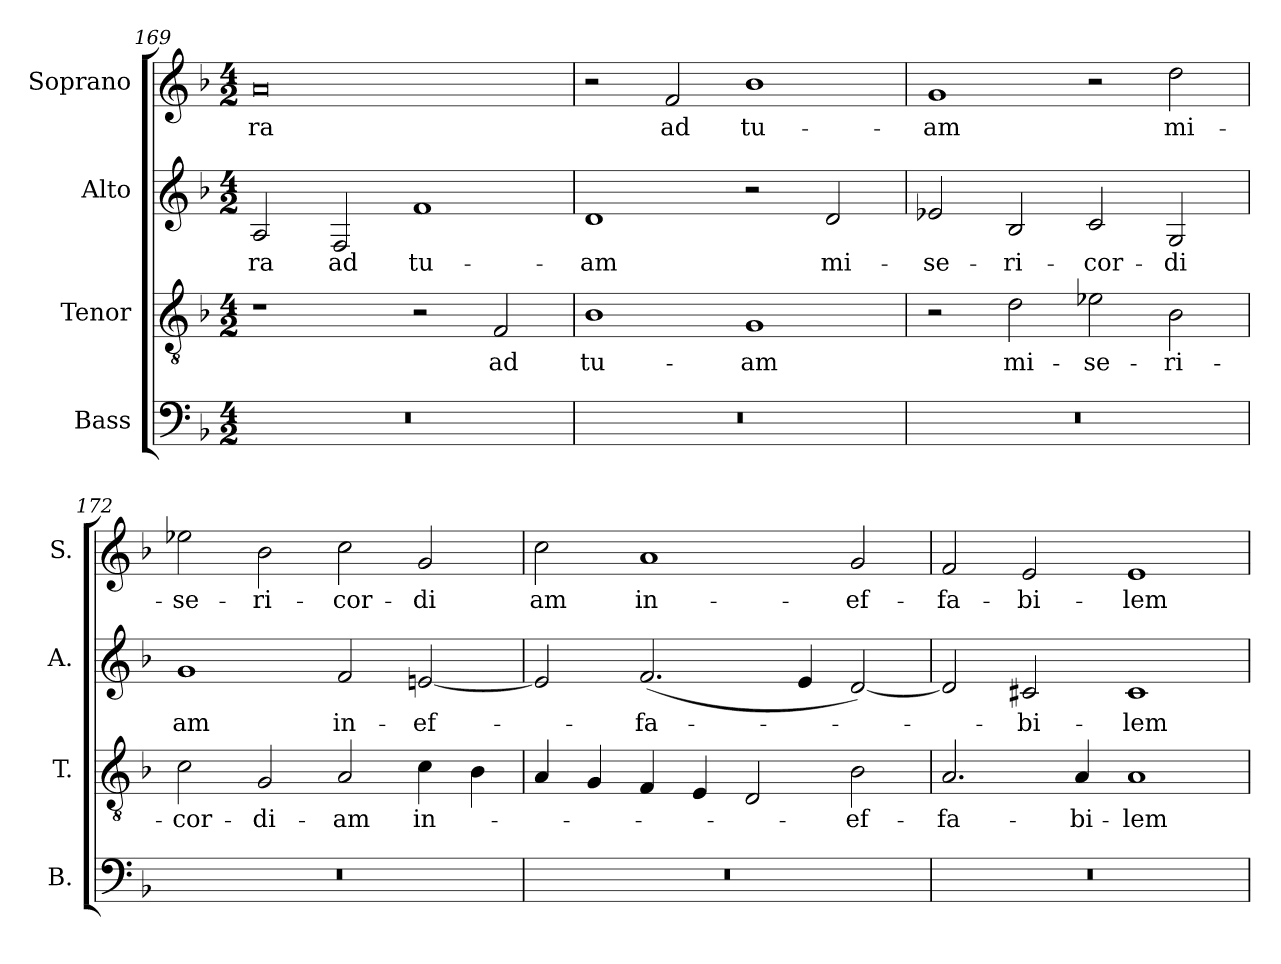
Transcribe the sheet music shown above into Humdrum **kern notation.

**kern	**kern	**text	**kern	**text	**kern	**text
*part4	*part3	*part3	*part2	*part2	*part1	*part1
*staff4	*staff3	*staff3	*staff2	*staff2	*staff1	*staff1
*I"Bass	*I"Tenor	*	*I"Alto	*	*I"Soprano	*
*I'B.	*I'T.	*	*I'A.	*	*I'S.	*
*clefF4	*clefGv2	*	*clefG2	*	*clefG2	*
*	*ITrd7c12	*	*	*	*	*
*k[b-]	*k[b-]	*	*k[b-]	*	*k[b-]	*
*F:	*F:	*	*F:	*	*F:	*
*M4/2	*M4/2	*	*M4/2	*	*M4/2	*
=169	=169	=169	=169	=169	=169	=169
!LO:N:vis=1	!	!	!	!	!	!
!	!	!	!	!LO:LY:b:color=#000000	!	!
!	!	!	!	!	!	!LO:LY:b:color=#000000
0r	1r	.	2Ai/	-ra	0ai	-ra
!	!	!	!	!LO:LY:b:color=#000000	!	!
.	.	.	2Fi/	ad	.	.
!	!	!	!	!LO:LY:b:color=#000000	!	!
.	2r	.	1fi	tu-	.	.
!	!	!LO:LY:b:color=#000000	!	!	!	!
.	2FFi/	ad	.	.	.	.
=170	=170	=170	=170	=170	=170	=170
!LO:N:vis=1	!	!	!	!	!	!
!	!	!LO:LY:b:color=#000000	!	!	!	!
!	!	!	!	!LO:LY:b:color=#000000	!	!
0r	1BB-i	tu-	1di	-am	2r	.
!	!	!	!	!	!	!LO:LY:b:color=#000000
.	.	.	.	.	2fi/	ad
!	!	!LO:LY:b:color=#000000	!	!	!	!
!	!	!	!	!	!	!LO:LY:b:color=#000000
.	1GGi	-am	2r	.	1b-i	tu-
!	!	!	!	!LO:LY:b:color=#000000	!	!
.	.	.	2di/	mi-	.	.
=171	=171	=171	=171	=171	=171	=171
!LO:N:vis=1	!	!	!	!	!	!
!	!	!	!	!LO:LY:b:color=#000000	!	!
!	!	!	!	!	!	!LO:LY:b:color=#000000
0r	2r	.	2e-Xi/	-se-	1gi	-am
!	!	!LO:LY:b:color=#000000	!	!	!	!
!	!	!	!	!LO:LY:b:color=#000000	!	!
.	2Di\	mi-	2B-i/	-ri-	.	.
!	!	!LO:LY:b:color=#000000	!	!	!	!
!	!	!	!	!LO:LY:b:color=#000000	!	!
.	2E-Xi\	-se-	2ci/	-cor-	2r	.
!	!	!LO:LY:b:color=#000000	!	!	!	!
!	!	!	!	!LO:LY:b:color=#000000	!	!
!	!	!	!	!	!	!LO:LY:b:color=#000000
.	2BB-i\	-ri-	2Gi/	-di	2ddi\	mi-
=172	=172	=172	=172	=172	=172	=172
!LO:N:vis=1	!	!	!	!	!	!
!	!	!LO:LY:b:color=#000000	!	!	!	!
!	!	!	!	!LO:LY:b:color=#000000	!	!
!	!	!	!	!	!	!LO:LY:b:color=#000000
0r	2Ci\	-cor-	1gi	am	2ee-Xi\	-se-
!	!	!LO:LY:b:color=#000000	!	!	!	!
!	!	!	!	!	!	!LO:LY:b:color=#000000
.	2GGi/	-di-	.	.	2b-i\	-ri-
!	!	!LO:LY:b:color=#000000	!	!	!	!
!	!	!	!	!LO:LY:b:color=#000000	!	!
!	!	!	!	!	!	!LO:LY:b:color=#000000
.	2AAi/	-am	2fi/	in-	2cci\	-cor-
!	!	!LO:LY:b:color=#000000	!	!	!	!
!	!	!	!	!LO:LY:b:color=#000000	!	!
!	!	!	!	!	!	!LO:LY:b:color=#000000
.	4Ci\	in-	[2eni/	-ef-	2gi/	-di
.	4BB-i\	.	.	.	.	.
=173	=173	=173	=173	=173	=173	=173
!LO:N:vis=1	!	!	!	!	!	!
!	!	!	!	!	!	!LO:LY:b:color=#000000
0r	4AAi/	.	2ei/]	.	2cci\	am
.	4GGi/	.	.	.	.	.
!	!	!	!	!LO:LY:b:color=#000000	!	!
!	!	!	!	!	!	!LO:LY:b:color=#000000
.	4FFi/	.	(2.fi/	-fa-	1ai	in-
.	4EEi/	.	.	.	.	.
.	2DDi/	.	.	.	.	.
.	.	.	4ei/	.	.	.
!	!	!LO:LY:b:color=#000000	!	!	!	!
!	!	!	!	!	!	!LO:LY:b:color=#000000
.	2BB-i\	-ef-	[2di/)	.	2gi/	-ef-
=174	=174	=174	=174	=174	=174	=174
!LO:N:vis=1	!	!	!	!	!	!
!	!	!LO:LY:b:color=#000000	!	!	!	!
!	!	!	!	!	!	!LO:LY:b:color=#000000
0r	2.AAi/	-fa-	2di/]	.	2fi/	-fa-
!	!	!	!	!LO:LY:b:color=#000000	!	!
!	!	!	!	!	!	!LO:LY:b:color=#000000
.	.	.	2c#Xi/	-bi-	2ei/	-bi-
!	!	!LO:LY:b:color=#000000	!	!	!	!
.	4AAi/	-bi-	.	.	.	.
!	!	!LO:LY:b:color=#000000	!	!	!	!
!	!	!	!	!LO:LY:b:color=#000000	!	!
!	!	!	!	!	!	!LO:LY:b:color=#000000
.	1AAi	-lem	1c#i	-lem	1ei	-lem
=	=	=	=	=	=	=
*-	*-	*-	*-	*-	*-	*-
